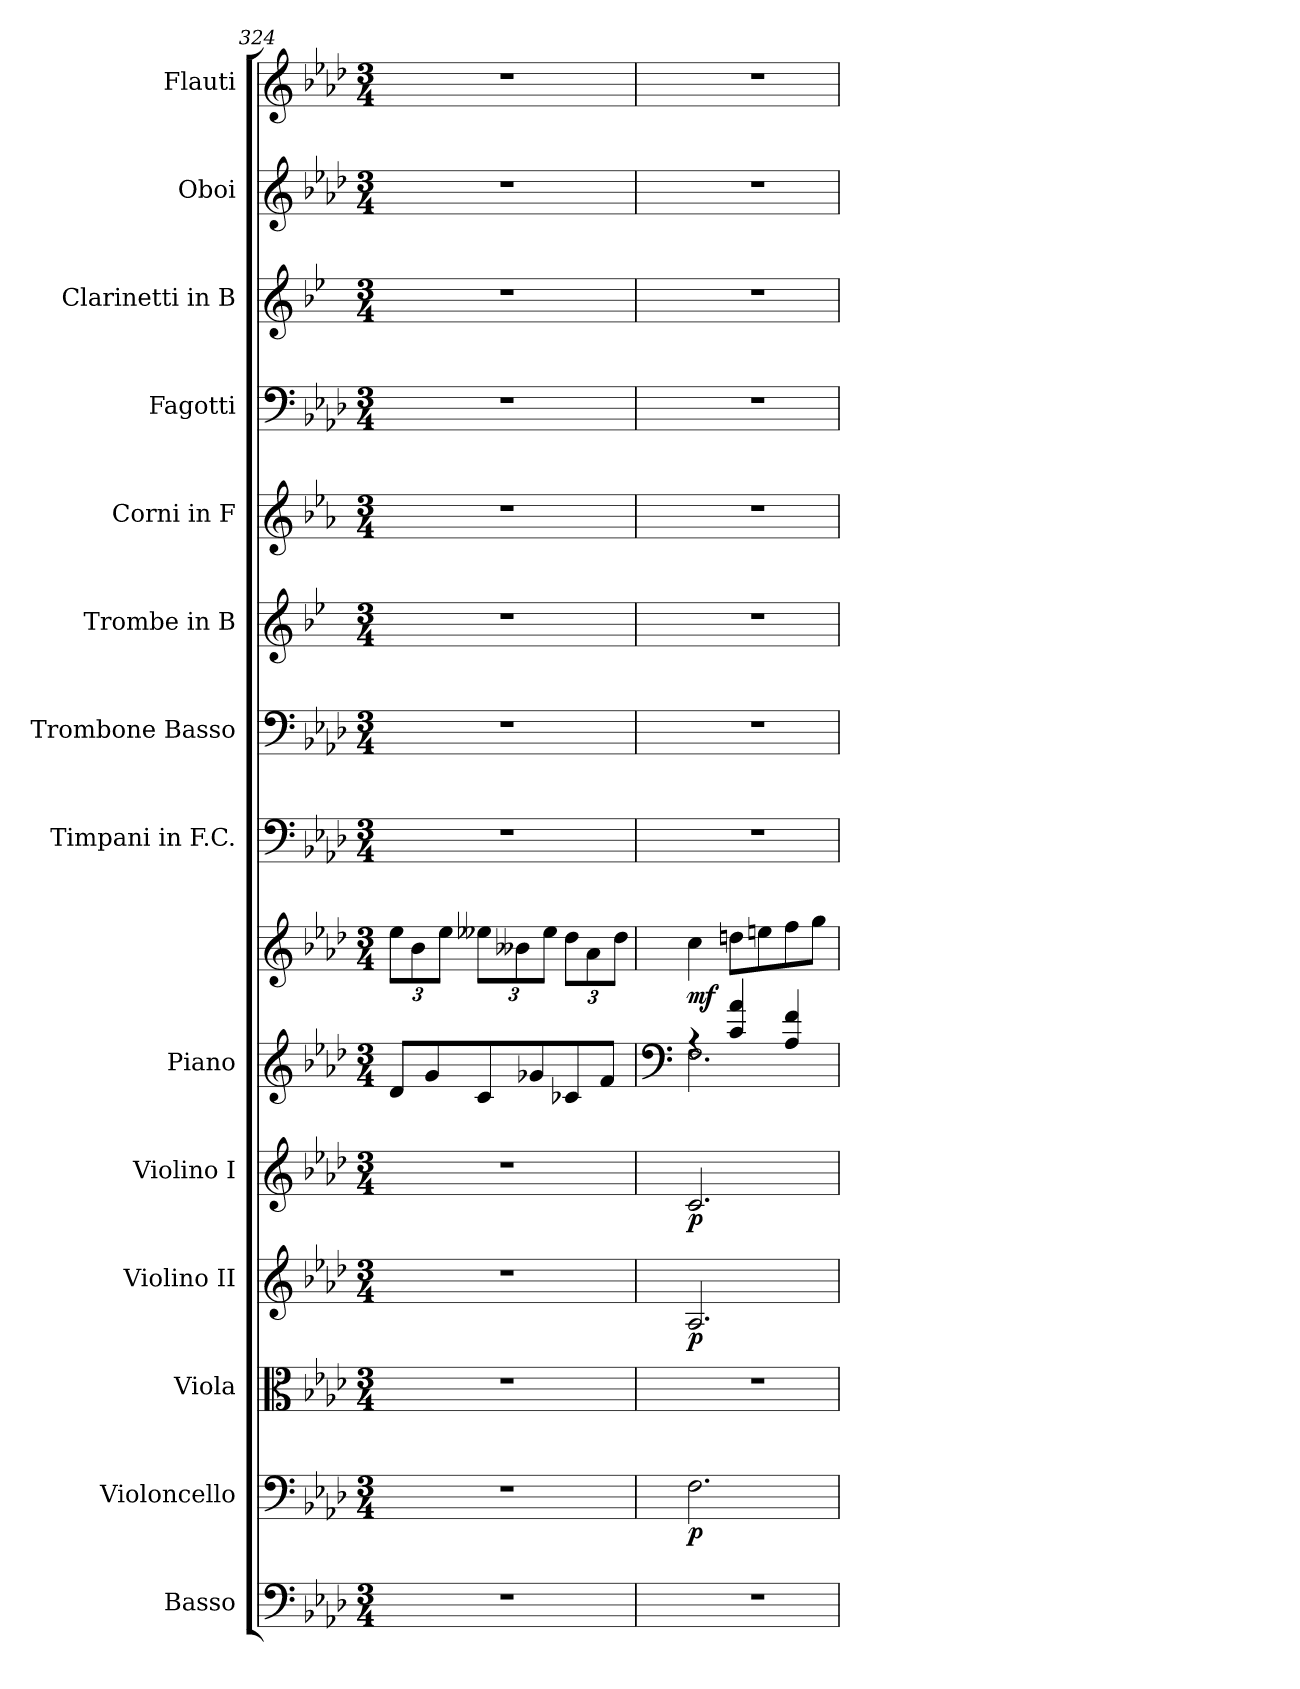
**kern	**kern	**dynam	**kern	**kern	**dynam	**kern	**dynam	**kern	**kern	**dynam	**kern	**kern	**kern	**kern	**kern	**kern	**kern	**kern
*part14	*part13	*part13	*part12	*part11	*part11	*part10	*part10	*part9	*part9	*part9	*part8	*part7	*part6	*part5	*part4	*part3	*part2	*part1
*staff15	*staff14	*staff14	*staff13	*staff12	*staff12	*staff11	*staff11	*staff10	*staff9	*staff9/10	*staff8	*staff7	*staff6	*staff5	*staff4	*staff3	*staff2	*staff1
*I"Basso	*I"Violoncello	*	*I"Viola	*I"Violino II	*	*I"Violino I	*	*I"Piano	*	*	*I"Timpani in F.C.	*I"Trombone Basso	*I"Trombe in B	*I"Corni in F	*I"Fagotti	*I"Clarinetti in B	*I"Oboi	*I"Flauti
*	*	*	*	*	*	*	*	*I'Pno.	*	*	*I'Timp.	*	*	*	*	*	*I'Ob.	*I'Fl.
*clefF4	*clefF4	*	*clefC3	*clefG2	*	*clefG2	*	*clefG2	*clefG2	*	*clefF4	*clefF4	*clefG2	*clefG2	*clefF4	*clefG2	*clefG2	*clefG2
*ITrd7c12	*	*	*	*	*	*	*	*	*	*	*	*	*ITrd1c2	*ITrd4c7	*	*ITrd1c2	*	*
*k[b-e-a-d-]	*k[b-e-a-d-]	*	*k[b-e-a-d-]	*k[b-e-a-d-]	*	*k[b-e-a-d-]	*	*k[b-e-a-d-]	*k[b-e-a-d-]	*	*k[b-e-a-d-]	*k[b-e-a-d-]	*k[b-e-a-d-]	*k[b-e-a-d-]	*k[b-e-a-d-]	*k[b-e-a-d-]	*k[b-e-a-d-]	*k[b-e-a-d-]
*M3/4	*M3/4	*	*M3/4	*M3/4	*	*M3/4	*	*M3/4	*M3/4	*	*M3/4	*M3/4	*M3/4	*M3/4	*M3/4	*M3/4	*M3/4	*M3/4
*	*	*	*	*	*	*	*	*	*Xbrackettup	*	*	*	*	*	*	*	*	*
=324	=324	=324	=324	=324	=324	=324	=324	=324	=324	=324	=324	=324	=324	=324	=324	=324	=324	=324
2.r	2.r	.	2.r	2.r	.	2.r	.	8d-/L	12ee-\L	.	2.r	2.r	2.r	2.r	2.r	2.r	2.r	2.r
.	.	.	.	.	.	.	.	.	12b-\	.	.	.	.	.	.	.	.	.
.	.	.	.	.	.	.	.	8g/	.	.	.	.	.	.	.	.	.	.
.	.	.	.	.	.	.	.	.	12ee-\J	.	.	.	.	.	.	.	.	.
.	.	.	.	.	.	.	.	8c/	12ee--X\L	.	.	.	.	.	.	.	.	.
.	.	.	.	.	.	.	.	.	12b--X\	.	.	.	.	.	.	.	.	.
.	.	.	.	.	.	.	.	8g-X/	.	.	.	.	.	.	.	.	.	.
.	.	.	.	.	.	.	.	.	12ee--\J	.	.	.	.	.	.	.	.	.
.	.	.	.	.	.	.	.	8c-X/	12dd-\L	.	.	.	.	.	.	.	.	.
.	.	.	.	.	.	.	.	.	12a-\	.	.	.	.	.	.	.	.	.
.	.	.	.	.	.	.	.	8f/J	.	.	.	.	.	.	.	.	.	.
.	.	.	.	.	.	.	.	.	12dd-\J	.	.	.	.	.	.	.	.	.
=325	=325	=325	=325	=325	=325	=325	=325	=325	=325	=325	=325	=325	=325	=325	=325	=325	=325	=325
*	*	*	*	*	*	*	*	*clefF4	*	*	*	*	*	*	*	*	*	*
*	*	*	*	*	*	*	*	*^	*	*	*	*	*	*	*	*	*	*
!	!	!LO:DY:b	!	!	!LO:DY:b	!	!LO:DY:b	!	!	!	!LO:DY:b	!	!	!	!	!	!	!	!
2.r	2.F\	p	2.r	2.A-/	p	2.c/	p	4rA	2.F\	4cc\	mf	2.r	2.r	2.r	2.r	2.r	2.r	2.r	2.r
.	.	.	.	.	.	.	.	4c/ 4a-/	.	8ddn\L	.	.	.	.	.	.	.	.	.
.	.	.	.	.	.	.	.	.	.	8een\	.	.	.	.	.	.	.	.	.
.	.	.	.	.	.	.	.	4A-/ 4f/	.	8ff\	.	.	.	.	.	.	.	.	.
.	.	.	.	.	.	.	.	.	.	8gg\J	.	.	.	.	.	.	.	.	.
*	*	*	*	*	*	*	*	*v	*v	*	*	*	*	*	*	*	*	*	*
=	=	=	=	=	=	=	=	=	=	=	=	=	=	=	=	=	=	=
*-	*-	*-	*-	*-	*-	*-	*-	*-	*-	*-	*-	*-	*-	*-	*-	*-	*-	*-
